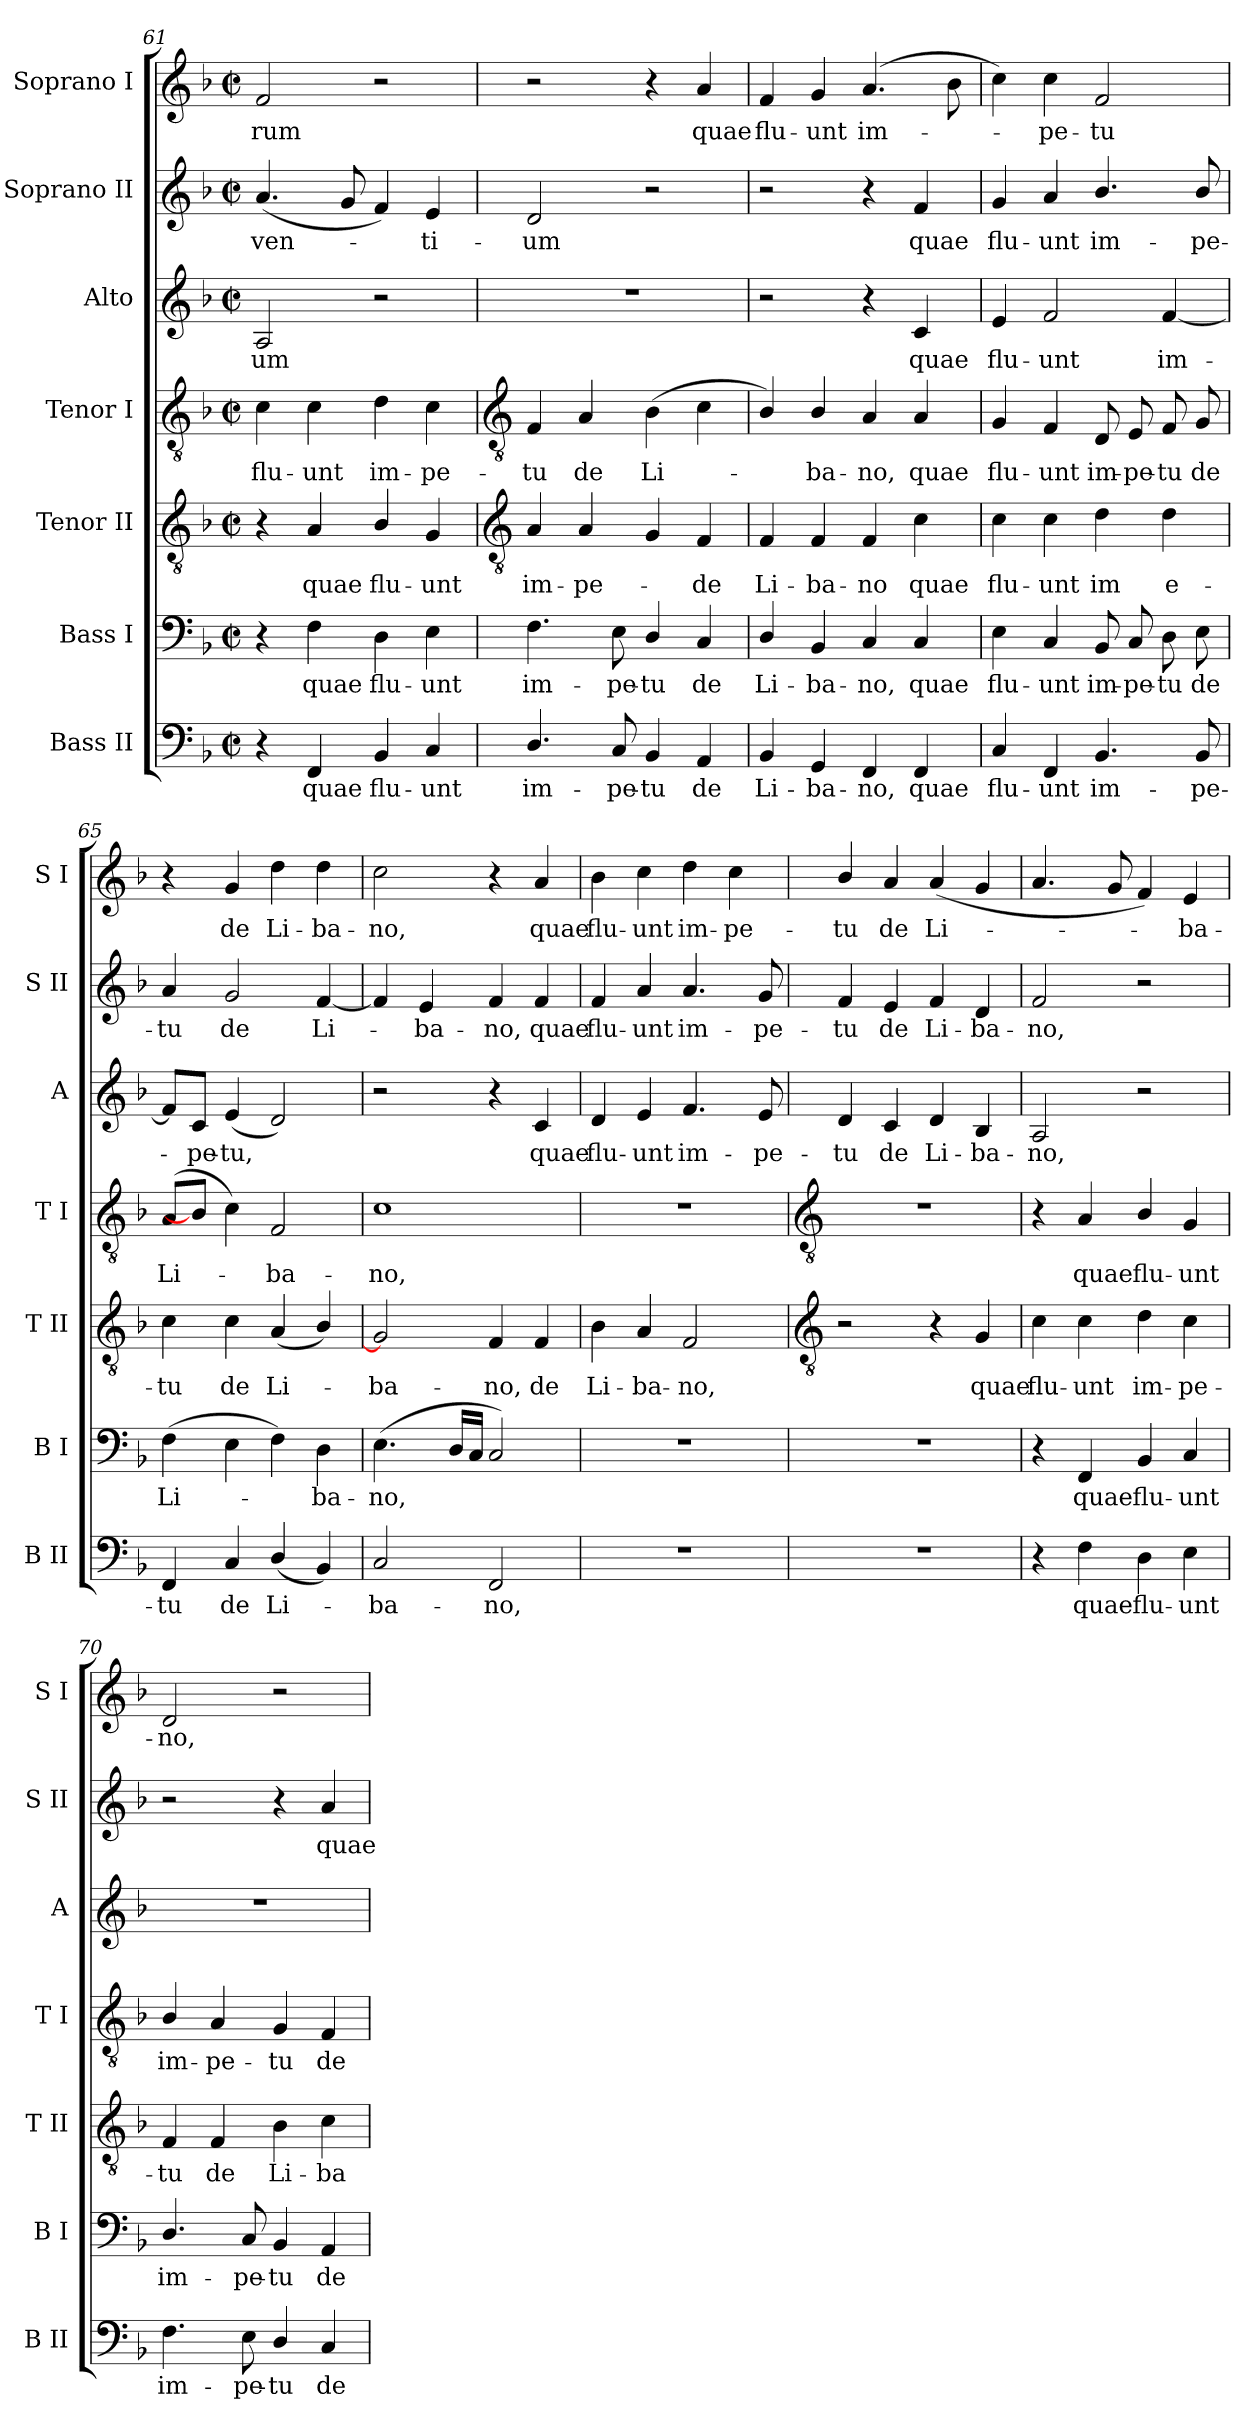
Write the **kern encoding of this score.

**kern	**text	**kern	**text	**kern	**text	**kern	**text	**kern	**text	**kern	**text	**kern	**text
*part7	*part7	*part6	*part6	*part5	*part5	*part4	*part4	*part3	*part3	*part2	*part2	*part1	*part1
*staff7	*staff7	*staff6	*staff6	*staff5	*staff5	*staff4	*staff4	*staff3	*staff3	*staff2	*staff2	*staff1	*staff1
*I"Bass II	*	*I"Bass I	*	*I"Tenor II	*	*I"Tenor I	*	*I"Alto	*	*I"Soprano II	*	*I"Soprano I	*
*I'B II	*	*I'B I	*	*I'T II	*	*I'T I	*	*I'A	*	*I'S II	*	*I'S I	*
*clefF4	*	*clefF4	*	*clefGv2	*	*clefGv2	*	*clefG2	*	*clefG2	*	*clefG2	*
*k[b-]	*	*k[b-]	*	*k[b-]	*	*k[b-]	*	*k[b-]	*	*k[b-]	*	*k[b-]	*
*F:	*	*F:	*	*F:	*	*F:	*	*F:	*	*F:	*	*F:	*
*M2/2	*	*M2/2	*	*M2/2	*	*M2/2	*	*M2/2	*	*M2/2	*	*M2/2	*
*met(c|)	*	*met(c|)	*	*met(c|)	*	*met(c|)	*	*met(c|)	*	*met(c|)	*	*met(c|)	*
=61	=61	=61	=61	=61	=61	=61	=61	=61	=61	=61	=61	=61	=61
!	!	!	!	!	!	!	!LO:LY:b	!	!LO:LY:b	!	!LO:LY:b	!	!LO:LY:b
4r	.	4r	.	4r	.	4c	flu-	2A	-um	(<4.a	-ven-	2f	rum
!	!LO:LY:b	!	!LO:LY:b	!	!LO:LY:b	!	!LO:LY:b	!	!	!	!	!	!
4FF	quae	4F	quae	4A	quae	4c	-unt	.	.	.	.	.	.
.	.	.	.	.	.	.	.	.	.	8g	.	.	.
!	!LO:LY:b	!	!LO:LY:b	!	!LO:LY:b	!	!LO:LY:b	!	!	!	!	!	!
4BB-	flu-	4D	flu-	4B-/	flu-	4d	im-	2r	.	4f)	.	2r	.
!	!LO:LY:b	!	!LO:LY:b	!	!LO:LY:b	!	!LO:LY:b	!	!	!	!LO:LY:b	!	!
4C	-unt	4E	-unt	4G	-unt	4c	-pe-	.	.	4e	ti-	.	.
!!LO:LB:g=z
=62	=62	=62	=62	=62	=62	=62	=62	=62	=62	=62	=62	=62	=62
*	*	*	*	*clefGv2	*	*clefGv2	*	*	*	*	*	*	*
!	!LO:LY:b	!	!LO:LY:b	!	!LO:LY:b	!	!LO:LY:b	!	!	!	!LO:LY:b	!	!
4.D/	im-	4.F	im-	4A	im-	4F	-tu	1r	.	2d	-um	2r	.
!	!	!	!	!	!LO:LY:b	!	!LO:LY:b	!	!	!	!	!	!
.	.	.	.	4A	-pe-	4A	de	.	.	.	.	.	.
!	!LO:LY:b	!	!LO:LY:b	!	!	!	!	!	!	!	!	!	!
8C	-pe-	8E	-pe-	.	.	.	.	.	.	.	.	.	.
!	!LO:LY:b	!	!LO:LY:b	!	!	!	!LO:LY:b	!	!	!	!	!	!
4BB-	-tu	4D/	-tu	4G	.	(>4B-	Li-	.	.	2r	.	4r	.
!	!LO:LY:b	!	!LO:LY:b	!	!LO:LY:b	!	!	!	!	!	!	!	!LO:LY:b
4AA	de	4C	de	4F	-de	4c	.	.	.	.	.	4a	quae
=63	=63	=63	=63	=63	=63	=63	=63	=63	=63	=63	=63	=63	=63
!	!LO:LY:b	!	!LO:LY:b	!	!LO:LY:b	!	!	!	!	!	!	!	!LO:LY:b
4BB-	Li-	4D/	Li-	4F	Li-	4B-/)	.	2r	.	2r	.	4f	flu-
!	!LO:LY:b	!	!LO:LY:b	!	!LO:LY:b	!	!LO:LY:b	!	!	!	!	!	!LO:LY:b
4GG	-ba-	4BB-	-ba-	4F	-ba-	4B-/	ba-	.	.	.	.	4g	-unt
!	!LO:LY:b	!	!LO:LY:b	!	!LO:LY:b	!	!LO:LY:b	!	!	!	!	!	!LO:LY:b
4FF	-no,	4C	-no,	4F	-no	4A	-no,	4r	.	4r	.	(>4.a	im-
!	!LO:LY:b	!	!LO:LY:b	!	!LO:LY:b	!	!LO:LY:b	!	!LO:LY:b	!	!LO:LY:b	!	!
4FF	quae	4C	quae	4c	quae	4A	quae	4c	quae	4f	quae	.	.
.	.	.	.	.	.	.	.	.	.	.	.	8b-	.
=64	=64	=64	=64	=64	=64	=64	=64	=64	=64	=64	=64	=64	=64
!	!LO:LY:b	!	!LO:LY:b	!	!LO:LY:b	!	!LO:LY:b	!	!LO:LY:b	!	!LO:LY:b	!	!
4C	flu-	4E	flu-	4c	flu-	4G	flu-	4e	flu-	4g	flu-	4cc)	.
!	!LO:LY:b	!	!LO:LY:b	!	!LO:LY:b	!	!LO:LY:b	!	!LO:LY:b	!	!LO:LY:b	!	!LO:LY:b
4FF	-unt	4C	-unt	4c	-unt	4F	-unt	2f	-unt	4a	-unt	4cc	pe-
!	!LO:LY:b	!	!LO:LY:b	!	!LO:LY:b	!	!LO:LY:b	!	!	!	!LO:LY:b	!	!LO:LY:b
4.BB-	im-	8BB-	im-	4d	im	8D	im-	.	.	4.b-/	im-	2f	-tu
!	!	!	!LO:LY:b	!	!	!	!LO:LY:b	!	!	!	!	!	!
.	.	8C	-pe-	.	.	8E	-pe-	.	.	.	.	.	.
!	!	!	!LO:LY:b	!	!LO:LY:b	!	!LO:LY:b	!	!LO:LY:b	!	!	!	!
.	.	8D	-tu	4d	e-	8F	-tu	[4f	im-	.	.	.	.
!	!LO:LY:b	!	!LO:LY:b	!	!	!	!LO:LY:b	!	!	!	!LO:LY:b	!	!
8BB-	-pe-	8E	de	.	.	8G	de	.	.	8b-/	-pe-	.	.
=65	=65	=65	=65	=65	=65	=65	=65	=65	=65	=65	=65	=65	=65
!	!LO:LY:b	!	!LO:LY:b	!	!LO:LY:b	!	!LO:LY:b	!	!	!	!LO:LY:b	!	!
4FF	-tu	(>4F	Li-	4c	-tu	(<8AL	Li-	8f/L]	.	4a	-tu	4r	.
!	!	!	!	!	!	!	!	!	!LO:LY:b	!	!	!	!
.	.	.	.	.	.	8B-J]	.	8c/J	pe-	.	.	.	.
!	!LO:LY:b	!	!	!	!LO:LY:b	!	!	!	!LO:LY:b	!	!LO:LY:b	!	!LO:LY:b
4C	de	4E	.	4c	de	4c)	.	(<4e	-tu,	2g	de	4g	de
!	!LO:LY:b	!	!	!	!LO:LY:b	!	!LO:LY:b	!	!	!	!	!	!LO:LY:b
(<4D/	Li-	4F)	.	(<4A	Li-	2F	ba-	2d)	.	.	.	4dd	Li-
!	!	!	!LO:LY:b	!	!	!	!	!	!	!	!LO:LY:b	!	!LO:LY:b
4BB-)	.	4D	ba-	4B-/)	.	.	.	.	.	[4f	Li-	4dd	-ba-
=66	=66	=66	=66	=66	=66	=66	=66	=66	=66	=66	=66	=66	=66
!	!LO:LY:b	!	!LO:LY:b	!	!LO:LY:b	!	!LO:LY:b	!	!	!	!	!	!LO:LY:b
2C	ba-	(<4.E	-no,	2G]	ba-	1c	-no,	2r	.	4f]	.	2cc	-no,
!	!	!	!	!	!	!	!	!	!	!	!LO:LY:b	!	!
.	.	.	.	.	.	.	.	.	.	4e	ba-	.	.
.	.	16DLL	.	.	.	.	.	.	.	.	.	.	.
.	.	16CJJ	.	.	.	.	.	.	.	.	.	.	.
!	!LO:LY:b	!	!	!	!LO:LY:b	!	!	!	!	!	!LO:LY:b	!	!
2FF	-no,	2C)	.	4F	-no,	.	.	4r	.	4f	-no,	4r	.
!	!	!	!	!	!LO:LY:b	!	!	!	!LO:LY:b	!	!LO:LY:b	!	!LO:LY:b
.	.	.	.	4F	de	.	.	4c	quae	4f	quae	4a	quae
=67	=67	=67	=67	=67	=67	=67	=67	=67	=67	=67	=67	=67	=67
!	!	!	!	!	!LO:LY:b	!	!	!	!LO:LY:b	!	!LO:LY:b	!	!LO:LY:b
1r	.	1r	.	4B-	Li-	1r	.	4d	flu-	4f	flu-	4b-	flu-
!	!	!	!	!	!LO:LY:b	!	!	!	!LO:LY:b	!	!LO:LY:b	!	!LO:LY:b
.	.	.	.	4A	-ba-	.	.	4e	-unt	4a	-unt	4cc	-unt
!	!	!	!	!	!LO:LY:b	!	!	!	!LO:LY:b	!	!LO:LY:b	!	!LO:LY:b
.	.	.	.	2F	-no,	.	.	4.f	im-	4.a	im-	4dd	im-
!	!	!	!	!	!	!	!	!	!	!	!	!	!LO:LY:b
.	.	.	.	.	.	.	.	.	.	.	.	4cc	-pe-
!	!	!	!	!	!	!	!	!	!LO:LY:b	!	!LO:LY:b	!	!
.	.	.	.	.	.	.	.	8e	-pe-	8g	-pe-	.	.
!!LO:LB:g=z
=68	=68	=68	=68	=68	=68	=68	=68	=68	=68	=68	=68	=68	=68
*	*	*	*	*clefGv2	*	*clefGv2	*	*	*	*	*	*	*
!	!	!	!	!	!	!	!	!	!LO:LY:b	!	!LO:LY:b	!	!LO:LY:b
1r	.	1r	.	2r	.	1r	.	4d	-tu	4f	-tu	4b-/	-tu
!	!	!	!	!	!	!	!	!	!LO:LY:b	!	!LO:LY:b	!	!LO:LY:b
.	.	.	.	.	.	.	.	4c	de	4e	de	4a	de
!	!	!	!	!	!	!	!	!	!LO:LY:b	!	!LO:LY:b	!	!LO:LY:b
.	.	.	.	4r	.	.	.	4d	Li-	4f	Li-	(<4a	Li-
!	!	!	!	!	!LO:LY:b	!	!	!	!LO:LY:b	!	!LO:LY:b	!	!
.	.	.	.	4G	quae	.	.	4B-	-ba-	4d	-ba-	4g	.
=69	=69	=69	=69	=69	=69	=69	=69	=69	=69	=69	=69	=69	=69
!	!	!	!	!	!LO:LY:b	!	!	!	!LO:LY:b	!	!LO:LY:b	!	!
4r	.	4r	.	4c	flu-	4r	.	2A	-no,	2f	-no,	4.a	.
!	!LO:LY:b	!	!LO:LY:b	!	!LO:LY:b	!	!LO:LY:b	!	!	!	!	!	!
4F	quae	4FF	quae	4c	-unt	4A	quae	.	.	.	.	.	.
.	.	.	.	.	.	.	.	.	.	.	.	8g	.
!	!LO:LY:b	!	!LO:LY:b	!	!LO:LY:b	!	!LO:LY:b	!	!	!	!	!	!
4D	flu-	4BB-	flu-	4d	im-	4B-/	flu-	2r	.	2r	.	4f)	.
!	!LO:LY:b	!	!LO:LY:b	!	!LO:LY:b	!	!LO:LY:b	!	!	!	!	!	!LO:LY:b
4E	-unt	4C	-unt	4c	-pe-	4G	-unt	.	.	.	.	4e	ba-
=70	=70	=70	=70	=70	=70	=70	=70	=70	=70	=70	=70	=70	=70
!	!LO:LY:b	!	!LO:LY:b	!	!LO:LY:b	!	!LO:LY:b	!	!	!	!	!	!LO:LY:b
4.F	im-	4.D/	im-	4F	-tu	4B-/	im-	1r	.	2r	.	2d	-no,
!	!	!	!	!	!LO:LY:b	!	!LO:LY:b	!	!	!	!	!	!
.	.	.	.	4F	de	4A	-pe-	.	.	.	.	.	.
!	!LO:LY:b	!	!LO:LY:b	!	!	!	!	!	!	!	!	!	!
8E	-pe-	8C	-pe-	.	.	.	.	.	.	.	.	.	.
!	!LO:LY:b	!	!LO:LY:b	!	!LO:LY:b	!	!LO:LY:b	!	!	!	!	!	!
4D/	-tu	4BB-	-tu	4B-	Li-	4G	-tu	.	.	4r	.	2r	.
!	!LO:LY:b	!	!LO:LY:b	!	!LO:LY:b	!	!LO:LY:b	!	!	!	!LO:LY:b	!	!
4C	de	4AA	de	4c	-ba-	4F	de	.	.	4a	quae	.	.
=	=	=	=	=	=	=	=	=	=	=	=	=	=
*-	*-	*-	*-	*-	*-	*-	*-	*-	*-	*-	*-	*-	*-
